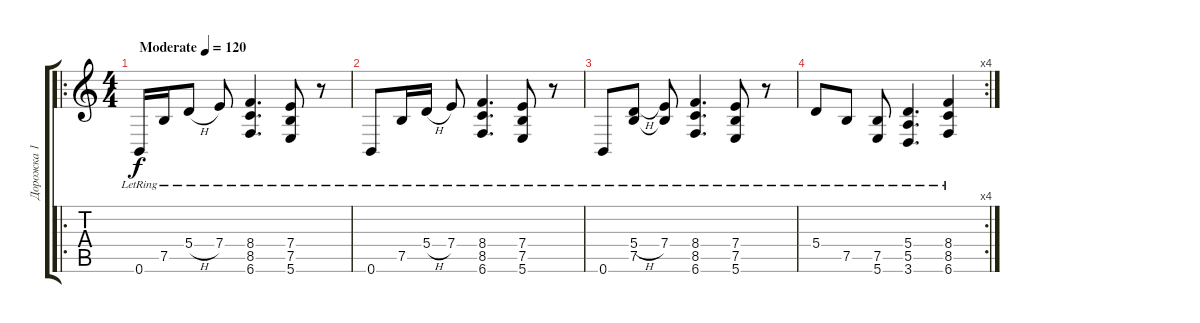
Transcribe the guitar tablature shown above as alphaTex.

\track ("Дорожка 1" "Дорожка 1") {instrument overdrivenguitar}
\staff {score tabs}
\tuning (B3 Gb3 D3 A2 E2 B1) {hide}
\ro
\ts (4 4)
\tempo (120 "Moderate")
\clef g2
\ks c
0.6{lr}.16{dy f instrument overdrivenguitar} 7.5{lr}.16 5.4{h lr}.8 7.4{lr}.8 (8.4{lr} 8.5{lr} 6.6{lr}).4{d} (7.4{lr} 7.5{lr} 5.6{lr}).8 r.8 |
0.6{lr}.8 7.5{lr}.16 5.4{h lr}.16 7.4{lr}.8 (8.4{lr} 8.5{lr} 6.6{lr}).4{d} (7.4{lr} 7.5{lr} 5.6{lr}).8 r.8 |
0.6{lr}.8 (5.4{h lr} 7.5{lr}).8 (7.4{lr} 7.5{t}).8 (8.4{lr} 8.5{lr} 6.6{lr}).4{d} (7.4{lr} 7.5{lr} 5.6{lr}).8 r.8 |
\rc 4
5.4{lr}.8 7.5{lr}.8 (7.5{lr} 5.6{lr}).8 (5.4{lr} 5.5{lr} 3.6{lr}).4{d} (8.4{lr} 8.5{lr} 6.6{lr}).4
